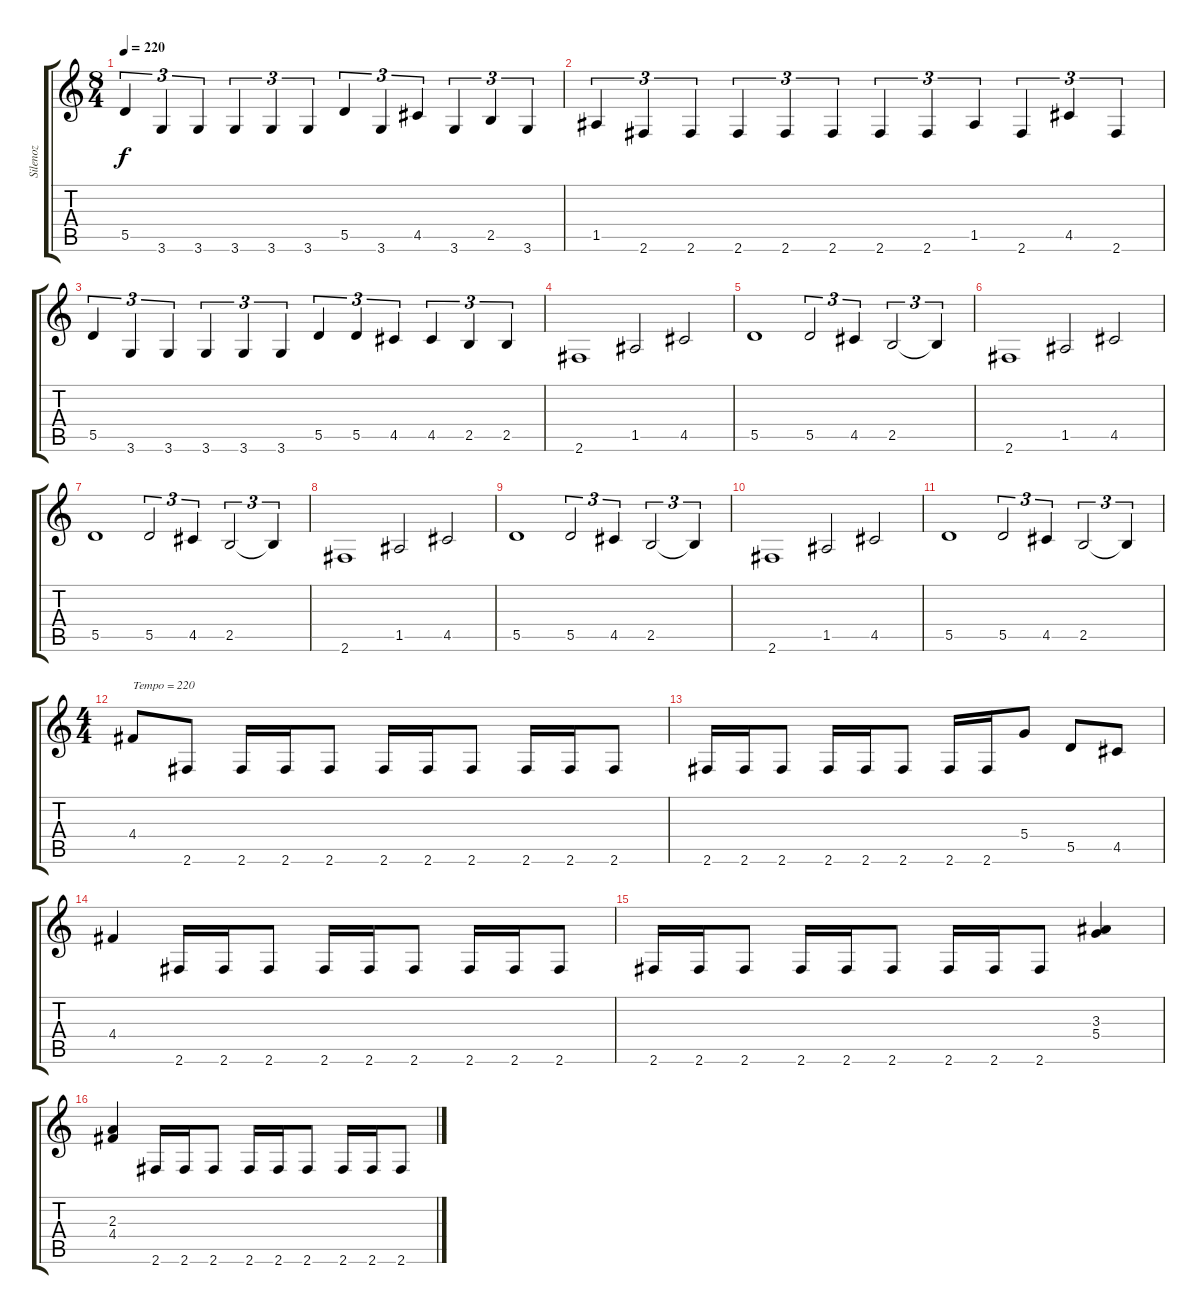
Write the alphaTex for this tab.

\track ("Silenoz" "Silenoz") {instrument distortionguitar}
\staff {score tabs}
\tuning (E4 B3 G3 D3 A2 E2) {hide}
\ts (8 4)
\tempo 220
\clef g2
\ks c
5.5.4{tu (3 2) dy f} 3.6.4{tu (3 2)} 3.6.4{tu (3 2)} 3.6.4{tu (3 2)} 3.6.4{tu (3 2)} 3.6.4{tu (3 2)} 5.5.4{tu (3 2)} 3.6.4{tu (3 2)} 4.5.4{tu (3 2)} 3.6.4{tu (3 2)} 2.5.4{tu (3 2)} 3.6.4{tu (3 2)} |
1.5.4{tu (3 2)} 2.6.4{tu (3 2)} 2.6.4{tu (3 2)} 2.6.4{tu (3 2)} 2.6.4{tu (3 2)} 2.6.4{tu (3 2)} 2.6.4{tu (3 2)} 2.6.4{tu (3 2)} 1.5.4{tu (3 2)} 2.6.4{tu (3 2)} 4.5.4{tu (3 2)} 2.6.4{tu (3 2)} |
5.5.4{tu (3 2)} 3.6.4{tu (3 2)} 3.6.4{tu (3 2)} 3.6.4{tu (3 2)} 3.6.4{tu (3 2)} 3.6.4{tu (3 2)} 5.5.4{tu (3 2)} 5.5.4{tu (3 2)} 4.5.4{tu (3 2)} 4.5.4{tu (3 2)} 2.5.4{tu (3 2)} 2.5.4{tu (3 2)} |
2.6.1 1.5.2 4.5.2 |
5.5.1 5.5.2{tu (3 2)} 4.5.4{tu (3 2)} 2.5.2{tu (3 2)} 2.5{t}.4{tu (3 2)} |
2.6.1 1.5.2 4.5.2 |
5.5.1 5.5.2{tu (3 2)} 4.5.4{tu (3 2)} 2.5.2{tu (3 2)} 2.5{t}.4{tu (3 2)} |
2.6.1 1.5.2 4.5.2 |
5.5.1 5.5.2{tu (3 2)} 4.5.4{tu (3 2)} 2.5.2{tu (3 2)} 2.5{t}.4{tu (3 2)} |
2.6.1 1.5.2 4.5.2 |
5.5.1 5.5.2{tu (3 2)} 4.5.4{tu (3 2)} 2.5.2{tu (3 2)} 2.5{t}.4{tu (3 2)} |
\ts (4 4)
4.4.8{txt "Tempo = 220"} 2.6.8 2.6.16 2.6.16 2.6.8 2.6.16 2.6.16 2.6.8 2.6.16 2.6.16 2.6.8 |
2.6.16 2.6.16 2.6.8 2.6.16 2.6.16 2.6.8 2.6.16 2.6.16 5.4.8 5.5.8 4.5.8 |
4.4.4 2.6.16 2.6.16 2.6.8 2.6.16 2.6.16 2.6.8 2.6.16 2.6.16 2.6.8 |
2.6.16 2.6.16 2.6.8 2.6.16 2.6.16 2.6.8 2.6.16 2.6.16 2.6.8 (3.3 5.4).4 |
(2.3 4.4).4 2.6.16 2.6.16 2.6.8 2.6.16 2.6.16 2.6.8 2.6.16 2.6.16 2.6.8
